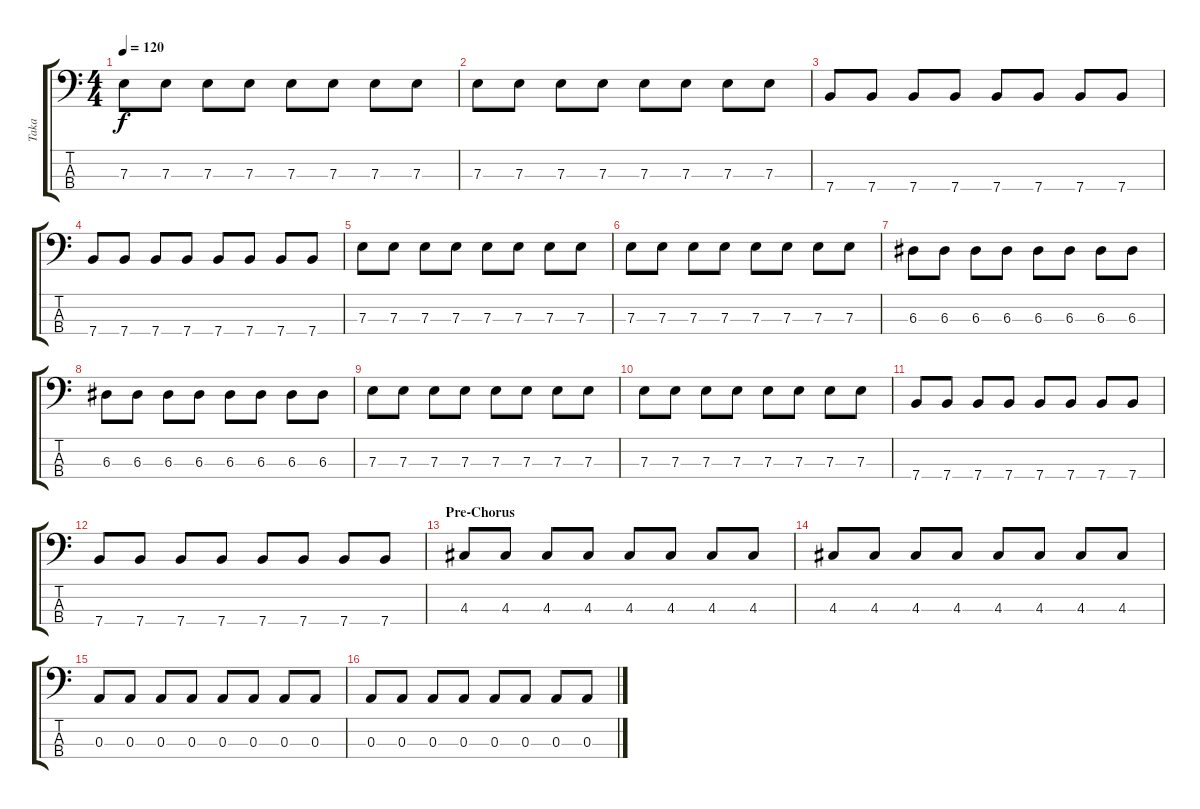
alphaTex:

\track ("Taka" "Taka") {instrument electricbassfinger}
\staff {score tabs}
\tuning (G2 D2 A1 E1) {hide}
\ts (4 4)
\tempo 120
\clef f4
\ks c
7.3.8{dy f} 7.3.8 7.3.8 7.3.8 7.3.8 7.3.8 7.3.8 7.3.8 |
7.3.8 7.3.8 7.3.8 7.3.8 7.3.8 7.3.8 7.3.8 7.3.8 |
7.4.8 7.4.8 7.4.8 7.4.8 7.4.8 7.4.8 7.4.8 7.4.8 |
7.4.8 7.4.8 7.4.8 7.4.8 7.4.8 7.4.8 7.4.8 7.4.8 |
7.3.8 7.3.8 7.3.8 7.3.8 7.3.8 7.3.8 7.3.8 7.3.8 |
7.3.8 7.3.8 7.3.8 7.3.8 7.3.8 7.3.8 7.3.8 7.3.8 |
6.3.8 6.3.8 6.3.8 6.3.8 6.3.8 6.3.8 6.3.8 6.3.8 |
6.3.8 6.3.8 6.3.8 6.3.8 6.3.8 6.3.8 6.3.8 6.3.8 |
7.3.8 7.3.8 7.3.8 7.3.8 7.3.8 7.3.8 7.3.8 7.3.8 |
7.3.8 7.3.8 7.3.8 7.3.8 7.3.8 7.3.8 7.3.8 7.3.8 |
7.4.8 7.4.8 7.4.8 7.4.8 7.4.8 7.4.8 7.4.8 7.4.8 |
7.4.8 7.4.8 7.4.8 7.4.8 7.4.8 7.4.8 7.4.8 7.4.8 |
\section ("" "Pre-Chorus")
4.3.8 4.3.8 4.3.8 4.3.8 4.3.8 4.3.8 4.3.8 4.3.8 |
4.3.8 4.3.8 4.3.8 4.3.8 4.3.8 4.3.8 4.3.8 4.3.8 |
0.3.8 0.3.8 0.3.8 0.3.8 0.3.8 0.3.8 0.3.8 0.3.8 |
0.3.8 0.3.8 0.3.8 0.3.8 0.3.8 0.3.8 0.3.8 0.3.8
